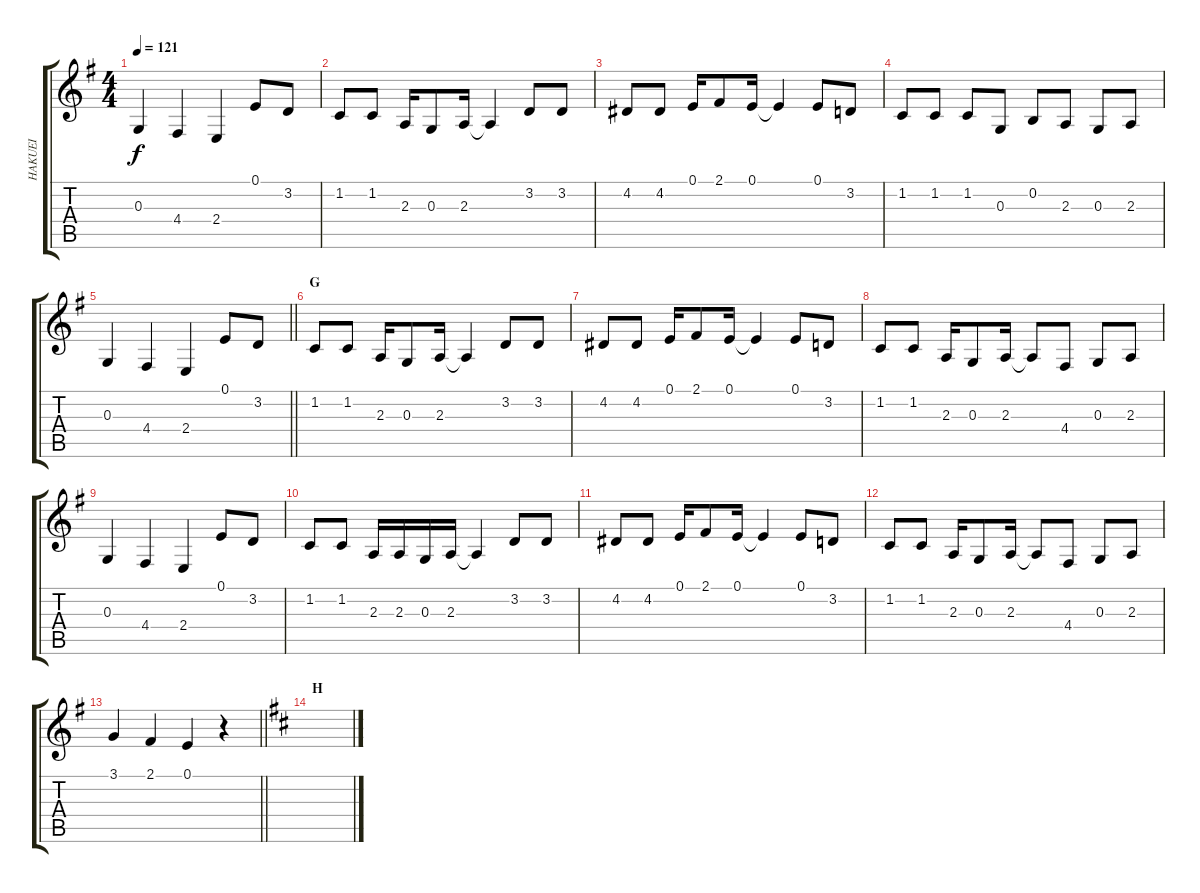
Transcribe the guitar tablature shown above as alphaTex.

\track ("HAKUEI" "HAKUEI") {instrument oboe}
\staff {score tabs}
\tuning (E4 B3 G3 D3 A2 E2) {hide}
\ts (4 4)
\tempo 121
\clef g2
\ks g
0.3.4{dy f} 4.4.4 2.4.4 0.1.8 3.2.8 |
1.2.8 1.2.8 2.3.16 0.3.8 2.3.16 2.3{t}.4 3.2.8 3.2.8 |
4.2.8 4.2.8 0.1.16 2.1.8 0.1.16 0.1{t}.4 0.1.8 3.2.8 |
1.2.8 1.2.8 1.2.8 0.3.8 0.2.8 2.3.8 0.3.8 2.3.8 |
\barLineRight lightlight
0.3.4 4.4.4 2.4.4 0.1.8 3.2.8 |
\section ("" "G")
1.2.8 1.2.8 2.3.16 0.3.8 2.3.16 2.3{t}.4 3.2.8 3.2.8 |
4.2.8 4.2.8 0.1.16 2.1.8 0.1.16 0.1{t}.4 0.1.8 3.2.8 |
1.2.8 1.2.8 2.3.16 0.3.8 2.3.16 2.3{t}.8 4.4.8 0.3.8 2.3.8 |
0.3.4 4.4.4 2.4.4 0.1.8 3.2.8 |
1.2.8 1.2.8 2.3.16 2.3.16 0.3.16 2.3.16 2.3{t}.4 3.2.8 3.2.8 |
4.2.8 4.2.8 0.1.16 2.1.8 0.1.16 0.1{t}.4 0.1.8 3.2.8 |
1.2.8 1.2.8 2.3.16 0.3.8 2.3.16 2.3{t}.8 4.4.8 0.3.8 2.3.8 |
\barLineRight lightlight
3.1.4 2.1.4 0.1.4 r.4 |
\section ("" "H")
\ks d
